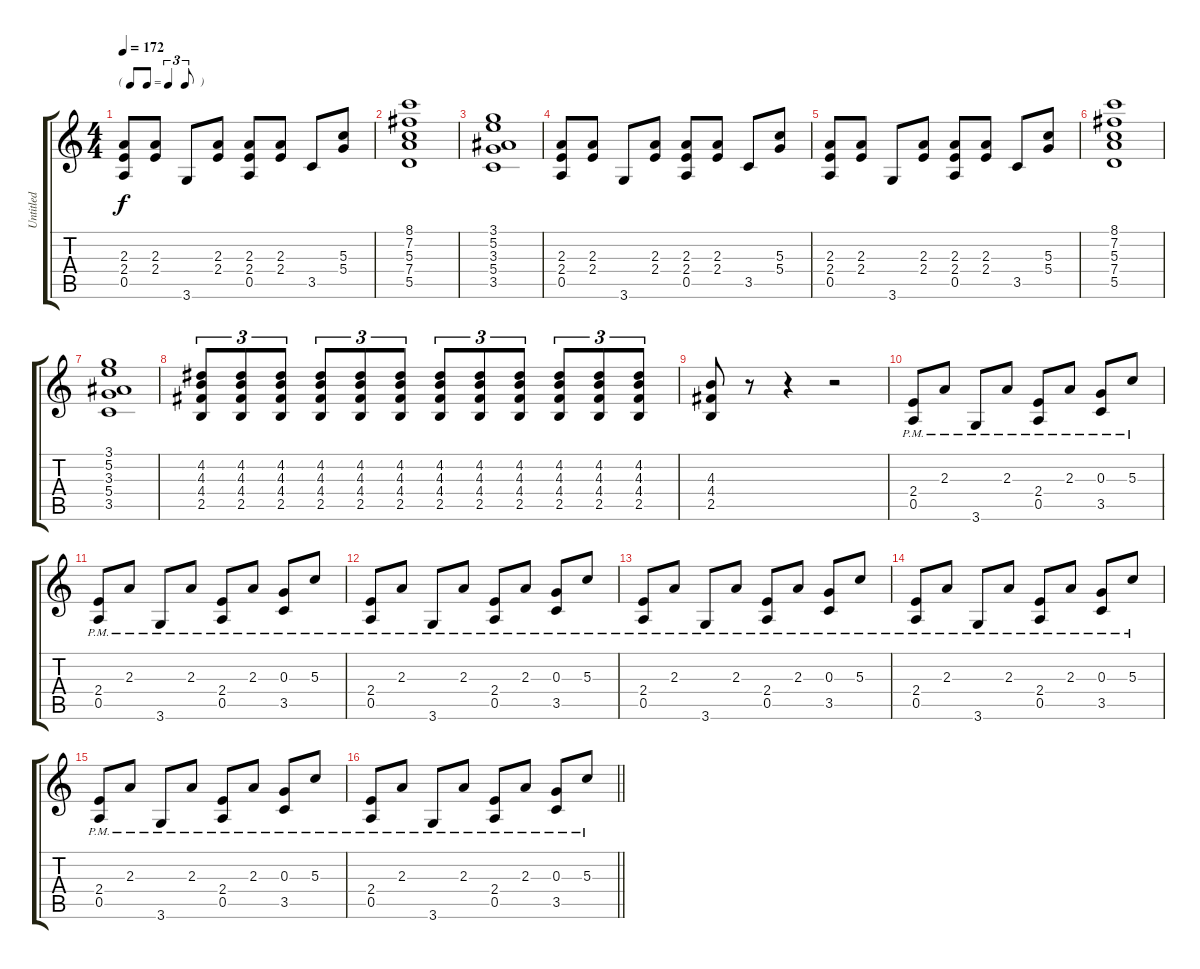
\track ("Untitled" "Untitled") {instrument electricguitarclean}
\staff {score tabs}
\tuning (E4 B3 G3 D3 A2 E2) {hide}
\ts (4 4)
\tf triplet8th
\tempo 172
\clef g2
\ks c
(2.3 2.4 0.5).8{dy f} (2.3 2.4).8 3.6.8 (2.3 2.4).8 (2.3 2.4 0.5).8 (2.3 2.4).8 3.5.8 (5.3 5.4).8 |
(8.1 7.2 5.3 7.4 5.5).1 |
(3.1 5.2 3.3 5.4 3.5).1 |
(2.3 2.4 0.5).8 (2.3 2.4).8 3.6.8 (2.3 2.4).8 (2.3 2.4 0.5).8 (2.3 2.4).8 3.5.8 (5.3 5.4).8 |
(2.3 2.4 0.5).8 (2.3 2.4).8 3.6.8 (2.3 2.4).8 (2.3 2.4 0.5).8 (2.3 2.4).8 3.5.8 (5.3 5.4).8 |
(8.1 7.2 5.3 7.4 5.5).1 |
(3.1 5.2 3.3 5.4 3.5).1 |
(4.2 4.3 4.4 2.5).8{tu (3 2)} (4.2 4.3 4.4 2.5).8{tu (3 2)} (4.2 4.3 4.4 2.5).8{tu (3 2)} (4.2 4.3 4.4 2.5).8{tu (3 2)} (4.2 4.3 4.4 2.5).8{tu (3 2)} (4.2 4.3 4.4 2.5).8{tu (3 2)} (4.2 4.3 4.4 2.5).8{tu (3 2)} (4.2 4.3 4.4 2.5).8{tu (3 2)} (4.2 4.3 4.4 2.5).8{tu (3 2)} (4.2 4.3 4.4 2.5).8{tu (3 2)} (4.2 4.3 4.4 2.5).8{tu (3 2)} (4.2 4.3 4.4 2.5).8{tu (3 2)} |
(4.3 4.4 2.5).8 r.8 r.4 r.2 |
(2.4{pm} 0.5{pm}).8 2.3{pm}.8 3.6{pm}.8 2.3{pm}.8 (2.4{pm} 0.5{pm}).8 2.3{pm}.8 (0.3{pm} 3.5{pm}).8 5.3{pm}.8 |
(2.4{pm} 0.5{pm}).8 2.3{pm}.8 3.6{pm}.8 2.3{pm}.8 (2.4{pm} 0.5{pm}).8 2.3{pm}.8 (0.3{pm} 3.5{pm}).8 5.3{pm}.8 |
(2.4{pm} 0.5{pm}).8 2.3{pm}.8 3.6{pm}.8 2.3{pm}.8 (2.4{pm} 0.5{pm}).8 2.3{pm}.8 (0.3{pm} 3.5{pm}).8 5.3{pm}.8 |
(2.4{pm} 0.5{pm}).8 2.3{pm}.8 3.6{pm}.8 2.3{pm}.8 (2.4{pm} 0.5{pm}).8 2.3{pm}.8 (0.3{pm} 3.5{pm}).8 5.3{pm}.8 |
(2.4{pm} 0.5{pm}).8 2.3{pm}.8 3.6{pm}.8 2.3{pm}.8 (2.4{pm} 0.5{pm}).8 2.3{pm}.8 (0.3{pm} 3.5{pm}).8 5.3{pm}.8 |
(2.4{pm} 0.5{pm}).8 2.3{pm}.8 3.6{pm}.8 2.3{pm}.8 (2.4{pm} 0.5{pm}).8 2.3{pm}.8 (0.3{pm} 3.5{pm}).8 5.3{pm}.8 |
\barLineRight lightlight
(2.4{pm} 0.5{pm}).8 2.3{pm}.8 3.6{pm}.8 2.3{pm}.8 (2.4{pm} 0.5{pm}).8 2.3{pm}.8 (0.3{pm} 3.5{pm}).8 5.3{pm}.8
